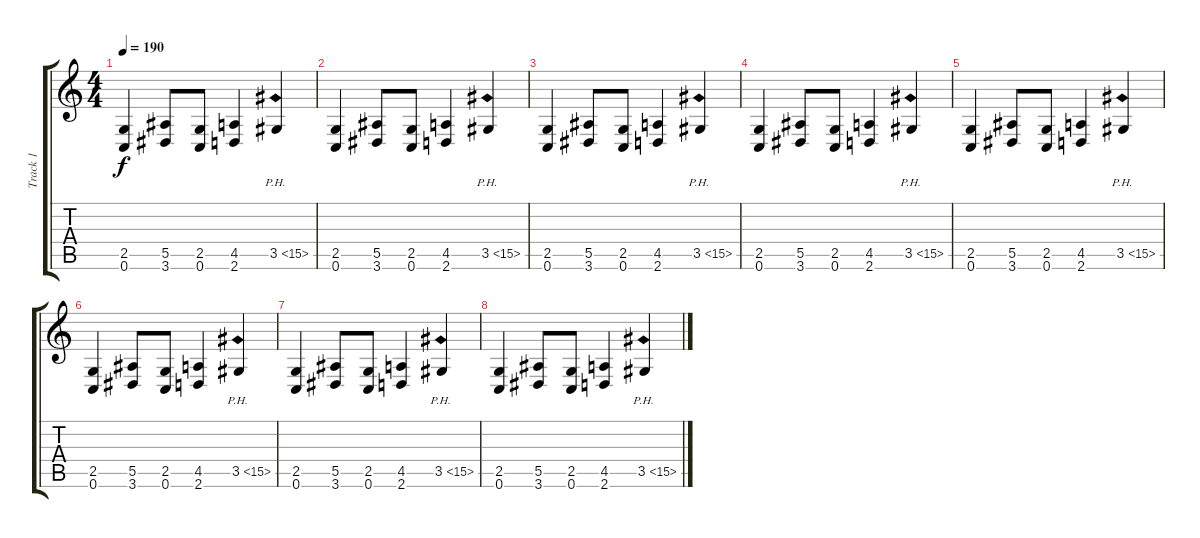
\track ("Track 1" "Track 1") {instrument distortionguitar}
\staff {score tabs}
\tuning (C4 G3 Eb3 Bb2 F2 C2) {hide}
\ts (4 4)
\tempo 190
\clef g2
\ks c
(2.5 0.6).4{dy f} (5.5 3.6).8 (2.5 0.6).8 (4.5 2.6).4 3.5{ph 12}.4 |
(2.5 0.6).4 (5.5 3.6).8 (2.5 0.6).8 (4.5 2.6).4 3.5{ph 12}.4 |
(2.5 0.6).4 (5.5 3.6).8 (2.5 0.6).8 (4.5 2.6).4 3.5{ph 12}.4 |
(2.5 0.6).4 (5.5 3.6).8 (2.5 0.6).8 (4.5 2.6).4 3.5{ph 12}.4 |
(2.5 0.6).4 (5.5 3.6).8 (2.5 0.6).8 (4.5 2.6).4 3.5{ph 12}.4 |
(2.5 0.6).4 (5.5 3.6).8 (2.5 0.6).8 (4.5 2.6).4 3.5{ph 12}.4 |
(2.5 0.6).4 (5.5 3.6).8 (2.5 0.6).8 (4.5 2.6).4 3.5{ph 12}.4 |
(2.5 0.6).4 (5.5 3.6).8 (2.5 0.6).8 (4.5 2.6).4 3.5{ph 12}.4
